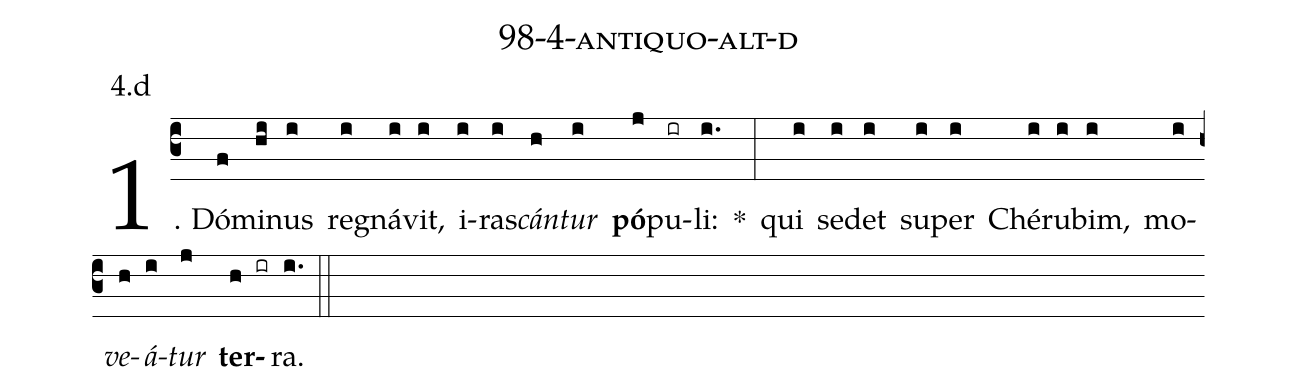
name: 98-4-antiquo-alt-d;
annotation: 4.d;
%%
(c3)1. Dó(f)mi(hi)nus(i) re(i)gná(i)vit,(i) i(i)ras(i)<i>cán</i>(h)<i>tur</i>(i) <b>pó</b>(j)pu(ir)li:(i.) *(:) qui(i) se(i)det(i) su(i)per(i) Ché(i)ru(i)bim,(i) mo(i)<i>ve</i>(h)<i>á</i>(i)<i>tur</i>(j) <b>ter</b>(h ir)ra.(i.) (::)
